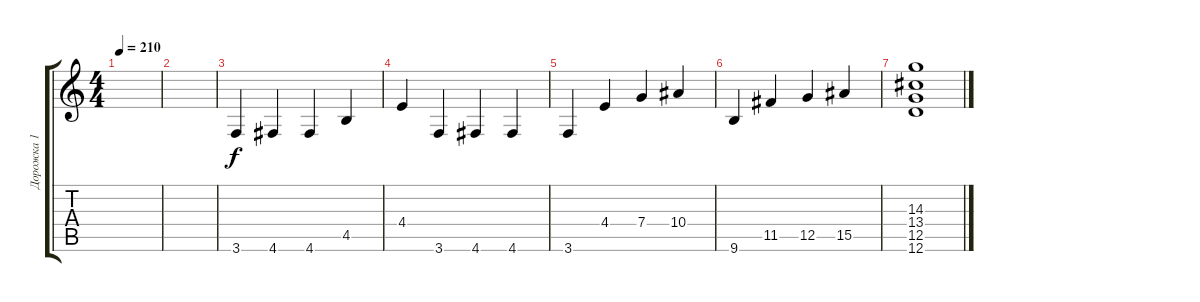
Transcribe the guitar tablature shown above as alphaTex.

\track ("Дорожка 1" "Дорожка 1") {instrument distortionguitar}
\staff {score tabs}
\tuning (D4 A3 F3 C3 G2 D2) {hide}
\ts (4 4)
\tempo 210
\clef g2
\ks c
|
|
3.6.4 4.6.4 4.6.4 4.5.4 |
4.4.4 3.6.4 4.6.4 4.6.4 |
3.6.4 4.4.4 7.4.4 10.4.4 |
9.6.4 11.5.4 12.5.4 15.5.4 |
(14.3 13.4 12.5 12.6).1
